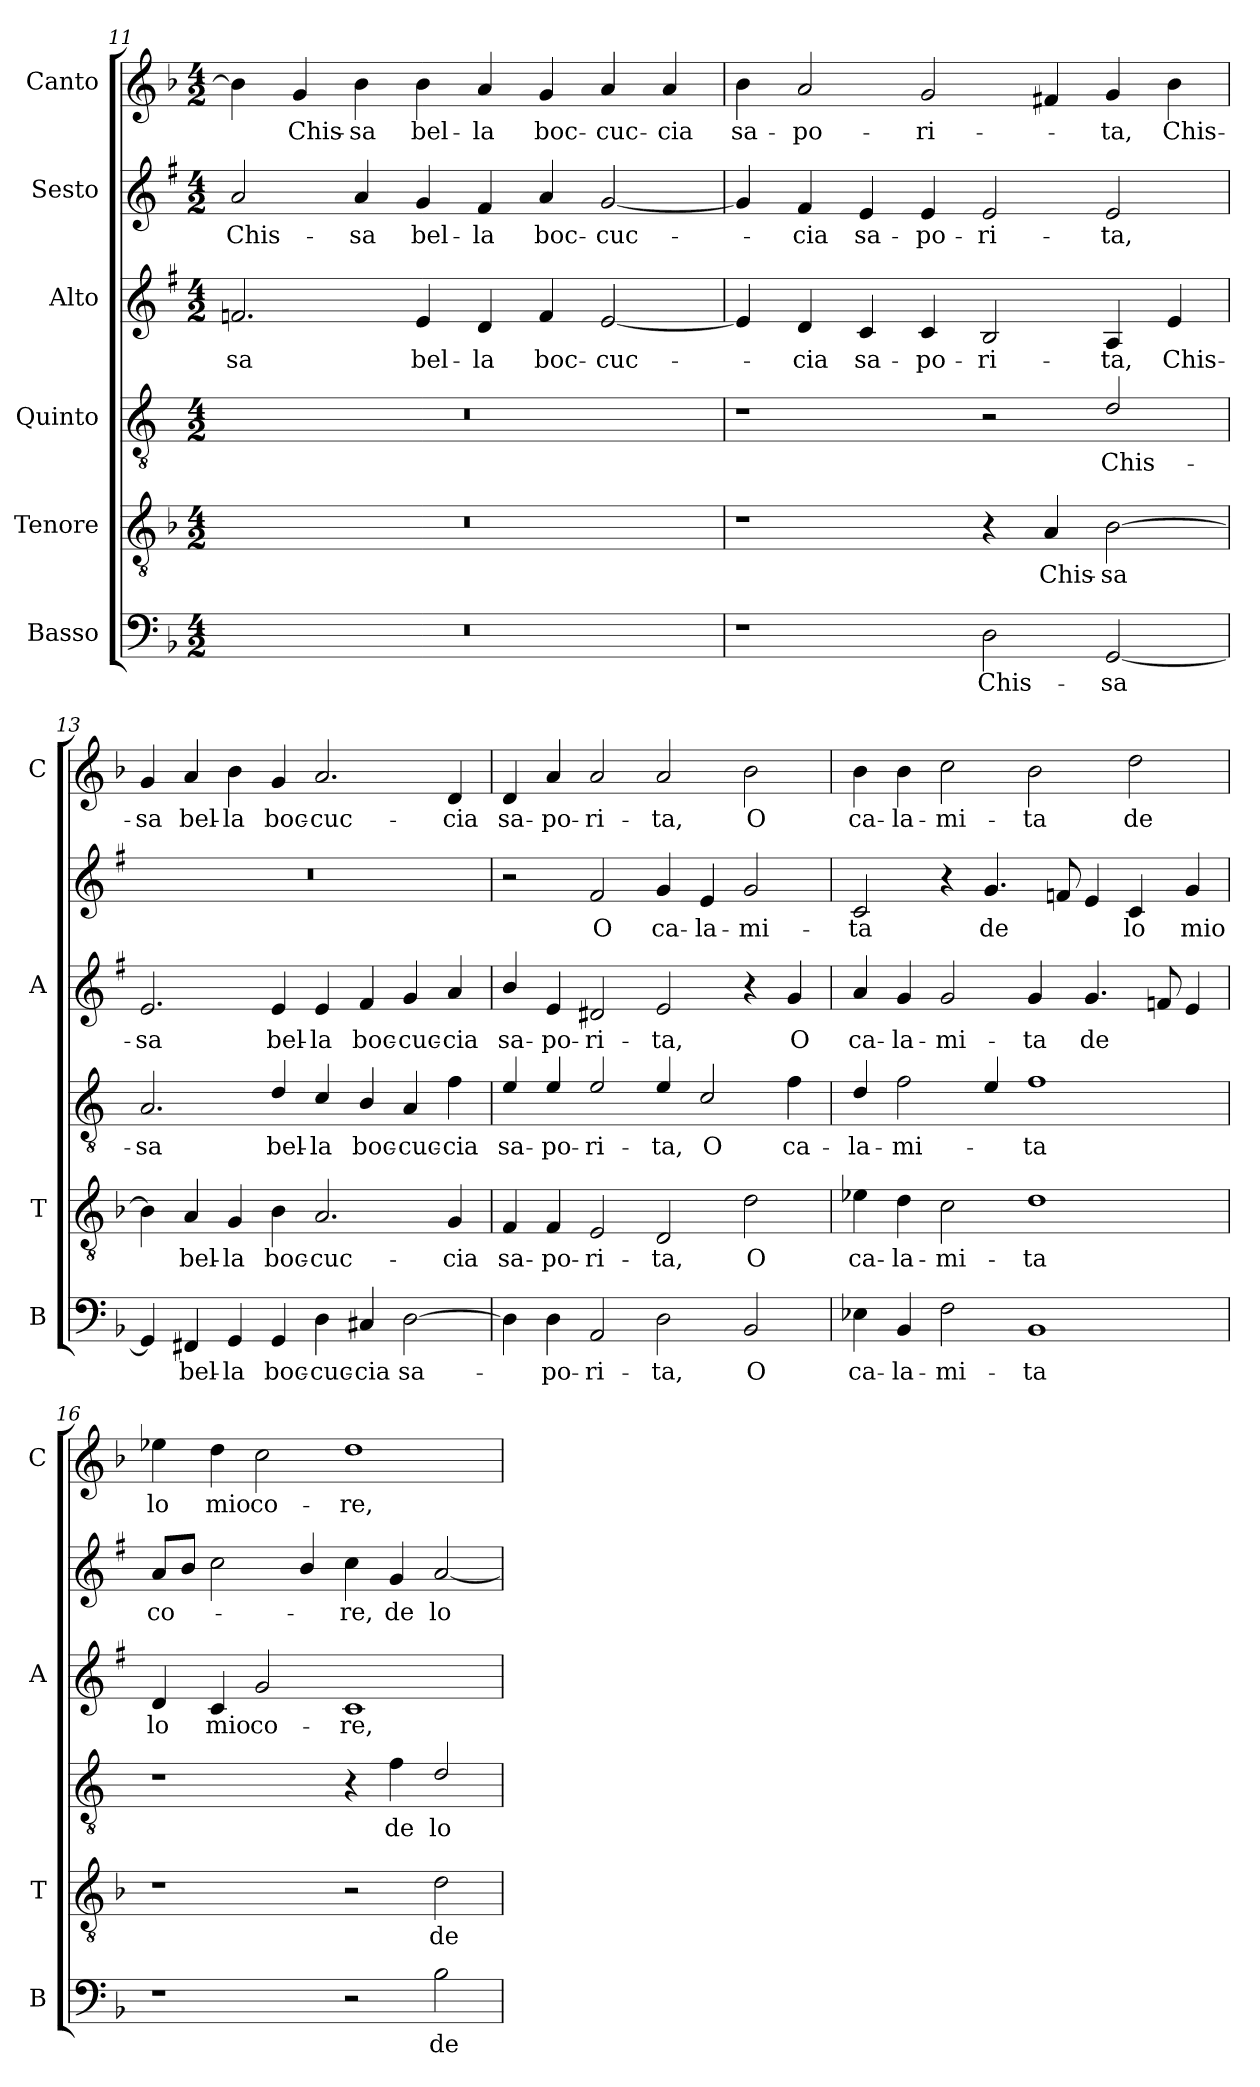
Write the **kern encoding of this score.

**kern	**text	**kern	**text	**kern	**text	**kern	**text	**kern	**text	**kern	**text
*part6	*part6	*part5	*part5	*part4	*part4	*part3	*part3	*part2	*part2	*part1	*part1
*staff6	*staff6	*staff5	*staff5	*staff4	*staff4	*staff3	*staff3	*staff2	*staff2	*staff1	*staff1
*I"Basso	*	*I"Tenore	*	*I"Quinto	*	*I"Alto	*	*I"Sesto	*	*I"Canto	*
*I'B	*	*I'T	*	*	*	*I'A	*	*	*	*I'C	*
*clefF4	*	*clefGv2	*	*clefGv2	*	*clefG2	*	*clefG2	*	*clefG2	*
*	*	*	*	*ITrd4c7	*	*ITrd1c2	*	*ITrd1c2	*	*	*
*k[b-]	*	*k[b-]	*	*k[b-]	*	*k[b-]	*	*k[b-]	*	*k[b-]	*
*F:	*	*F:	*	*F:	*	*F:	*	*F:	*	*F:	*
*M4/2	*	*M4/2	*	*M4/2	*	*M4/2	*	*M4/2	*	*M4/2	*
=11	=11	=11	=11	=11	=11	=11	=11	=11	=11	=11	=11
!	!	!	!	!	!	!	!LO:LY:b	!	!LO:LY:b	!	!
0r	.	0r	.	0r	.	2.e-X/	-sa	2g/	Chis-	4b-\]	.
!	!	!	!	!	!	!	!	!	!	!	!LO:LY:b
.	.	.	.	.	.	.	.	.	.	4g/	Chis-
!	!	!	!	!	!	!	!	!	!LO:LY:b	!	!LO:LY:b
.	.	.	.	.	.	.	.	4g/	-sa	4b-\	-sa
!	!	!	!	!	!	!	!LO:LY:b	!	!LO:LY:b	!	!LO:LY:b
.	.	.	.	.	.	4d/	bel-	4f/	bel-	4b-\	bel-
!	!	!	!	!	!	!	!LO:LY:b	!	!LO:LY:b	!	!LO:LY:b
.	.	.	.	.	.	4c/	-la	4e/	-la	4a/	-la
!	!	!	!	!	!	!	!LO:LY:b	!	!LO:LY:b	!	!LO:LY:b
.	.	.	.	.	.	4e-/	boc-	4g/	boc-	4g/	boc-
!	!	!	!	!	!	!	!LO:LY:b	!	!LO:LY:b	!	!LO:LY:b
.	.	.	.	.	.	[2d/	-cuc-	[2f/	-cuc-	4a/	-cuc-
!	!	!	!	!	!	!	!	!	!	!	!LO:LY:b
.	.	.	.	.	.	.	.	.	.	4a/	-cia
!!LO:LB:g=z
=12	=12	=12	=12	=12	=12	=12	=12	=12	=12	=12	=12
!	!	!	!	!	!	!	!	!	!	!	!LO:LY:b
1r	.	1r	.	1r	.	4d/]	.	4f/]	.	4b-\	sa-
!	!	!	!	!	!	!	!LO:LY:b	!	!LO:LY:b	!	!LO:LY:b
.	.	.	.	.	.	4c/	-cia	4e/	-cia	2a/	-po-
!	!	!	!	!	!	!	!LO:LY:b	!	!LO:LY:b	!	!
.	.	.	.	.	.	4B-/	sa-	4d/	sa-	.	.
!	!	!	!	!	!	!	!LO:LY:b	!	!LO:LY:b	!	!LO:LY:b
.	.	.	.	.	.	4B-/	-po-	4d/	-po-	2g/	-ri-
!	!LO:LY:b	!	!	!	!	!	!LO:LY:b	!	!LO:LY:b	!	!
2D\	Chis-	4r	.	2r	.	2A/	-ri-	2d/	-ri-	.	.
!	!	!	!LO:LY:b	!	!	!	!	!	!	!	!
.	.	4A/	Chis-	.	.	.	.	.	.	4f#X/	.
!	!LO:LY:b	!	!LO:LY:b	!	!LO:LY:b	!	!LO:LY:b	!	!LO:LY:b	!	!LO:LY:b
[2GG/	-sa	[2B-\	-sa	2G/	Chis-	4G/	-ta,	2d/	-ta,	4g/	-ta,
!	!	!	!	!	!	!	!LO:LY:b	!	!	!	!LO:LY:b
.	.	.	.	.	.	4d/	Chis-	.	.	4b-\	Chis-
=13	=13	=13	=13	=13	=13	=13	=13	=13	=13	=13	=13
!	!	!	!	!	!LO:LY:b	!	!LO:LY:b	!	!	!	!LO:LY:b
4GG/]	.	4B-\]	.	2.D/	-sa	2.d/	-sa	0r	.	4g/	-sa
!	!LO:LY:b	!	!LO:LY:b	!	!	!	!	!	!	!	!LO:LY:b
4FF#X/	bel-	4A/	bel-	.	.	.	.	.	.	4a/	bel-
!	!LO:LY:b	!	!LO:LY:b	!	!	!	!	!	!	!	!LO:LY:b
4GG/	-la	4G/	-la	.	.	.	.	.	.	4b-\	-la
!	!LO:LY:b	!	!LO:LY:b	!	!LO:LY:b	!	!LO:LY:b	!	!	!	!LO:LY:b
4GG/	boc-	4B-\	boc-	4G/	bel-	4d/	bel-	.	.	4g/	boc-
!	!LO:LY:b	!	!LO:LY:b	!	!LO:LY:b	!	!LO:LY:b	!	!	!	!LO:LY:b
4D\	-cuc-	2.A/	-cuc-	4F/	-la	4d/	-la	.	.	2.a/	-cuc-
!	!LO:LY:b	!	!	!	!LO:LY:b	!	!LO:LY:b	!	!	!	!
4C#X/	-cia	.	.	4E/	boc-	4e/	boc-	.	.	.	.
!	!LO:LY:b	!	!	!	!LO:LY:b	!	!LO:LY:b	!	!	!	!
[2D\	sa-	.	.	4D/	-cuc-	4f/	-cuc-	.	.	.	.
!	!	!	!LO:LY:b	!	!LO:LY:b	!	!LO:LY:b	!	!	!	!LO:LY:b
.	.	4G/	-cia	4B-\	-cia	4g/	-cia	.	.	4d/	-cia
=14	=14	=14	=14	=14	=14	=14	=14	=14	=14	=14	=14
!	!	!	!LO:LY:b	!	!LO:LY:b	!	!LO:LY:b	!	!	!	!LO:LY:b
4D\]	.	4F/	sa-	4A/	sa-	4a/	sa-	2r	.	4d/	sa-
!	!LO:LY:b	!	!LO:LY:b	!	!LO:LY:b	!	!LO:LY:b	!	!	!	!LO:LY:b
4D\	-po-	4F/	-po-	4A/	-po-	4d/	-po-	.	.	4a/	-po-
!	!LO:LY:b	!	!LO:LY:b	!	!LO:LY:b	!	!LO:LY:b	!	!LO:LY:b	!	!LO:LY:b
2AA/	-ri-	2E/	-ri-	2A/	-ri-	2c#X/	-ri-	2e/	O	2a/	-ri-
!	!LO:LY:b	!	!LO:LY:b	!	!LO:LY:b	!	!LO:LY:b	!	!LO:LY:b	!	!LO:LY:b
2D\	-ta,	2D/	-ta,	4A/	-ta,	2d/	-ta,	4f/	ca-	2a/	-ta,
!	!	!	!	!	!LO:LY:b	!	!	!	!LO:LY:b	!	!
.	.	.	.	2F/	O	.	.	4d/	-la-	.	.
!	!LO:LY:b	!	!LO:LY:b	!	!	!	!	!	!LO:LY:b	!	!LO:LY:b
2BB-/	O	2d\	O	.	.	4r	.	2f/	-mi-	2b-\	O
!	!	!	!	!	!LO:LY:b	!	!LO:LY:b	!	!	!	!
.	.	.	.	4B-\	ca-	4f/	O	.	.	.	.
=15	=15	=15	=15	=15	=15	=15	=15	=15	=15	=15	=15
!	!LO:LY:b	!	!LO:LY:b	!	!LO:LY:b	!	!LO:LY:b	!	!LO:LY:b	!	!LO:LY:b
4E-X\	ca-	4e-X\	ca-	4G/	-la-	4g/	ca-	2B-/	-ta	4b-\	ca-
!	!LO:LY:b	!	!LO:LY:b	!	!LO:LY:b	!	!LO:LY:b	!	!	!	!LO:LY:b
4BB-/	-la-	4d\	-la-	2B-\	-mi-	4f/	-la-	.	.	4b-\	-la-
!	!LO:LY:b	!	!LO:LY:b	!	!	!	!LO:LY:b	!	!	!	!LO:LY:b
2F\	-mi-	2c\	-mi-	.	.	2f/	-mi-	4r	.	2cc\	-mi-
!	!	!	!	!	!	!	!	!	!LO:LY:b	!	!
.	.	.	.	4A/	.	.	.	4.f/	de	.	.
!	!LO:LY:b	!	!LO:LY:b	!	!LO:LY:b	!	!LO:LY:b	!	!	!	!LO:LY:b
1BB-	-ta	1d	-ta	1B-	-ta	4f/	-ta	.	.	2b-\	-ta
.	.	.	.	.	.	.	.	8e-X/	.	.	.
!	!	!	!	!	!	!	!LO:LY:b	!	!	!	!
.	.	.	.	.	.	4.f/	de	4d/	.	.	.
!	!	!	!	!	!	!	!	!	!LO:LY:b	!	!LO:LY:b
.	.	.	.	.	.	.	.	4B-/	lo	2dd\	de
.	.	.	.	.	.	8e-X/	.	.	.	.	.
!	!	!	!	!	!	!	!	!	!LO:LY:b	!	!
.	.	.	.	.	.	4d/	.	4f/	mio	.	.
!!LO:LB:g=z
=16	=16	=16	=16	=16	=16	=16	=16	=16	=16	=16	=16
!	!	!	!	!	!	!	!LO:LY:b	!	!LO:LY:b	!	!LO:LY:b
1r	.	1r	.	1r	.	4c/	lo	8g/L	co-	4ee-X\	lo
.	.	.	.	.	.	.	.	8a/J	.	.	.
!	!	!	!	!	!	!	!LO:LY:b	!	!	!	!LO:LY:b
.	.	.	.	.	.	4B-/	mio	2b-\	.	4dd\	mio
!	!	!	!	!	!	!	!LO:LY:b	!	!	!	!LO:LY:b
.	.	.	.	.	.	2f/	co-	.	.	2cc\	co-
.	.	.	.	.	.	.	.	4a/	.	.	.
!	!	!	!	!	!	!	!LO:LY:b	!	!LO:LY:b	!	!LO:LY:b
2r	.	2r	.	4r	.	1B-	-re,	4b-\	-re,	1dd	-re,
!	!	!	!	!	!LO:LY:b	!	!	!	!LO:LY:b	!	!
.	.	.	.	4B-\	de	.	.	4f/	de	.	.
!	!LO:LY:b	!	!LO:LY:b	!	!LO:LY:b	!	!	!	!LO:LY:b	!	!
2B-\	de	2d\	de	2G/	lo	.	.	[2g/	lo	.	.
=	=	=	=	=	=	=	=	=	=	=	=
*-	*-	*-	*-	*-	*-	*-	*-	*-	*-	*-	*-
